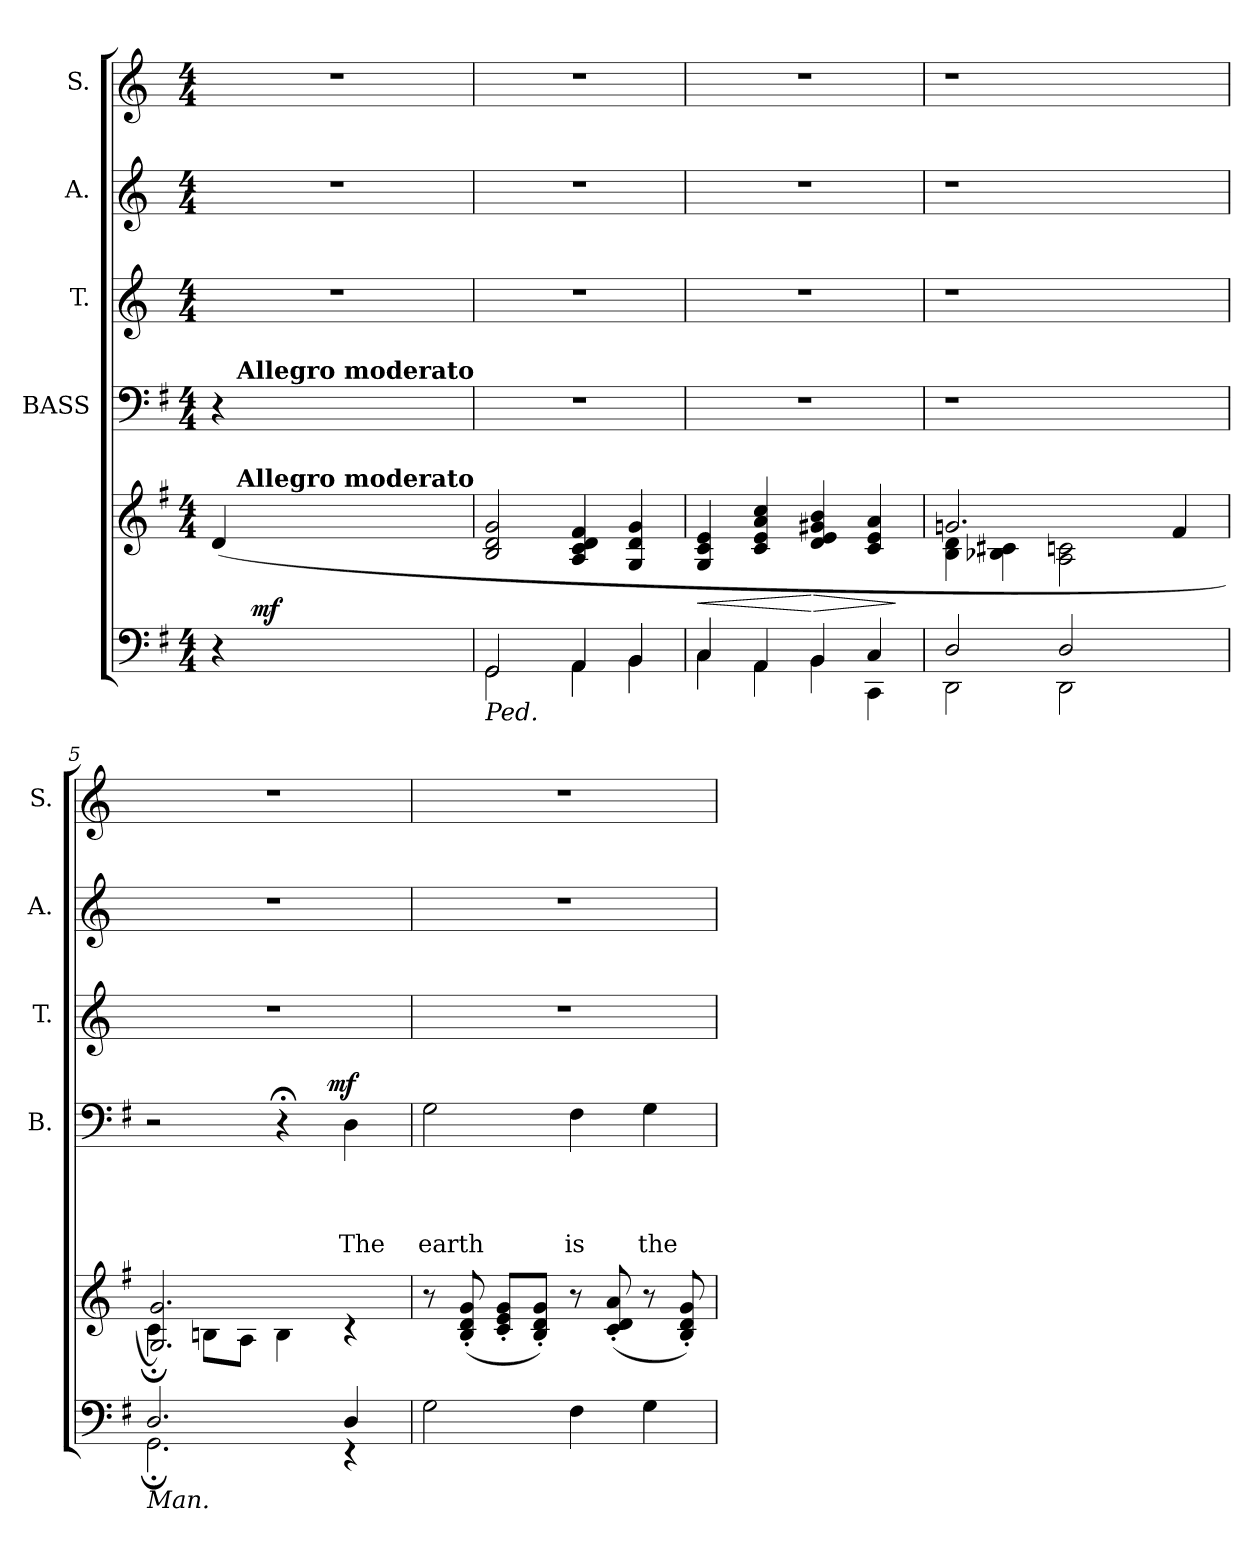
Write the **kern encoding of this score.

**kern	**dynam	**kern	**dynam	**kern	**text	**text	**text	**text	**dynam	**kern	**kern	**kern
*part6	*part6	*part5	*part5	*part4	*part4	*part4	*part4	*part4	*part4	*part3	*part2	*part1
*staff6	*staff6	*staff5	*staff5	*staff4	*staff4	*staff4	*staff4	*staff4	*staff4	*staff3	*staff2	*staff1
*	*	*	*	*I"BASS	*	*	*	*	*	*I"T.	*I"A.	*I"S.
*	*	*	*	*I'B.	*	*	*	*	*	*I'T.	*I'A.	*I'S.
*clefF4	*	*clefG2	*	*clefF4	*	*	*	*	*	*clefG2	*clefG2	*clefG2
*k[f#]	*	*k[f#]	*	*k[f#]	*	*	*	*	*	*k[]	*k[]	*k[]
*G:	*	*G:	*	*G:	*	*	*	*	*	*C:	*C:	*C:
*M4/4	*	*M4/4	*	*M4/4	*	*	*	*	*	*M4/4	*M4/4	*M4/4
=1	=1	=1	=1	=1	=1	=1	=1	=1	=1	=1	=1	=1
*^	*	*^	*	*^	*	*	*	*	*	*	*	*
4r	16.ryy	.	(4d/	16ryy	.	4r	16ryy	.	.	.	.	.	1r	1r	1r
!	!	!	!	!	!	!	!LO:TX:a:B:t=Allegro moderato	!	!	!	!	!	!	!	!
!	!	!	!	!LO:TX:a:B:t=Allegro moderato	!	!	!	!	!	!	!	!	!	!	!
.	.	.	.	2...ryy	.	.	2...ryy	.	.	.	.	.	.	.	.
!	!	!LO:DY:a	!	!	!	!	!	!	!	!	!	!	!	!	!
.	2ryy	mf	.	.	.	.	.	.	.	.	.	.	.	.	.
2.ryy	.	.	2.ryy	.	.	2.ryy	.	.	.	.	.	.	.	.	.
.	4ryy	.	.	.	.	.	.	.	.	.	.	.	.	.	.
.	8ryy	.	.	.	.	.	.	.	.	.	.	.	.	.	.
.	32ryy	.	.	.	.	.	.	.	.	.	.	.	.	.	.
=2	=2	=2	=2	=2	=2	=2	=2	=2	=2	=2	=2	=2	=2	=2	=2
!LO:TX:b:i:t=Ped.	!	!	!	!	!	!	!	!	!	!	!	!	!	!	!
*	*	*	*v	*v	*	*	*	*	*	*	*	*	*	*	*
*	*	*	*	*	*v	*v	*	*	*	*	*	*	*	*
2GG/	2GG\	.	2B/ 2d/ 2g/	.	1r	.	.	.	.	.	1r	1r	1r
4AA/	4AA\	.	4A/ 4c/ 4d/ 4f#/	.	.	.	.	.	.	.	.	.	.
4BB/	4BB\	.	4G/ 4d/ 4g/	.	.	.	.	.	.	.	.	.	.
=3	=3	=3	=3	=3	=3	=3	=3	=3	=3	=3	=3	=3	=3
!	!	!	!	!LO:HP:b	!	!	!	!	!	!	!	!	!
4C/	4C\	.	4G/ 4c/ 4e/	<	1r	.	.	.	.	.	1r	1r	1r
4AA/	4AA\	.	4c/ 4e/ 4a/ 4cc/	.	.	.	.	.	.	.	.	.	.
!	!	!	!	!LO:HP:n=1:b	!	!	!	!	!	!	!	!	!
4BB/	4BB\	.	4d/ 4e/ 4g#X/ 4b/	[ >	.	.	.	.	.	.	.	.	.
4C/	4CC\	.	4c/ 4e/ 4a/	.	.	.	.	.	.	.	.	.	.
*v	*v	*	*	*	*	*	*	*	*	*	*	*	*
.	.	.	]	.	.	.	.	.	.	.	.	.
=4	=4	=4	=4	=4	=4	=4	=4	=4	=4	=4	=4	=4
*^	*	*^	*	*	*	*	*	*	*	*	*	*
!	!	!	!	!	!	!LO:N:vis=1	!	!	!	!	!	!	!	!
2D/	2DD\	.	2.gn/	4B\ 4d\	.	1r	.	.	.	.	.	1r	1r	1r
.	.	.	.	4B-X\ 4c#X\	.	.	.	.	.	.	.	.	.	.
2D/	2DD\	.	.	2A\ 2cn\	.	.	.	.	.	.	.	.	.	.
.	.	.	4ryy	.	.	.	.	.	.	.	.	.	.	.
4ryy	4ryy	.	4f#/	4ryy	.	4ryy	.	.	.	.	.	4ryy	4ryy	4ryy
=5	=5	=5	=5	=5	=5	=5	=5	=5	=5	=5	=5	=5	=5	=5
*	*	*	*	*^	*	*^	*	*	*	*	*	*	*	*
!LO:TX:b:i:t=Man.	!	!	!	!	!	!	!	!	!	!	!	!	!	!	!	!
2.GG\	2.D;</	.	2ryy	4c;\	2.G/ 2.g/)	.	2r	2ryy	.	.	.	.	.	1r	1r	1r
.	.	.	.	8Bn\L	.	.	.	.	.	.	.	.	.	.	.	.
.	.	.	.	8A\J	.	.	.	.	.	.	.	.	.	.	.	.
.	.	.	8..ryy	4B\	.	.	4r;<	8..ryy	.	.	.	.	.	.	.	.
!	!	!	!	!	!	!	!	!	!	!	!	!	!LO:DY:a	!	!	!
.	.	.	4ryy	.	.	.	.	4ryy	.	.	.	.	mf	.	.	.
!	!	!	!	!	!	!	!	!	!	!	!	!LO:LY:b	!	!	!	!
4rEE	4D/	.	.	4rc	4ryy	.	4D\	.	.	.	.	The	.	.	.	.
.	.	.	32ryy	.	.	.	.	32ryy	.	.	.	.	.	.	.	.
*v	*v	*	*	*	*	*	*	*	*	*	*	*	*	*	*	*
*	*	*v	*v	*v	*	*	*	*	*	*	*	*	*	*	*
=6	=6	=6	=6	=6	=6	=6	=6	=6	=6	=6	=6	=6	=6
!	!	!	!	!	!	!	!	!	!LO:LY:b	!	!	!	!
*	*	*	*	*v	*v	*	*	*	*	*	*	*	*
2G\	.	8r	.	2G\	.	.	.	earth	.	1r	1r	1r
.	.	(<8B/'< 8d/'< 8g/'<	.	.	.	.	.	.	.	.	.	.
.	.	8c/'< 8e/'< 8g/'<L	.	.	.	.	.	.	.	.	.	.
.	.	8B/'< 8d/'< 8g/'<J)	.	.	.	.	.	.	.	.	.	.
!	!	!	!	!	!	!	!	!LO:LY:b	!	!	!	!
4F#\	.	8r	.	4F#\	.	.	.	is	.	.	.	.
.	.	(<8c/'< 8d/'< 8a/'<	.	.	.	.	.	.	.	.	.	.
!	!	!	!	!	!	!	!	!LO:LY:b	!	!	!	!
4G\	.	8r	.	4G\	.	.	.	the	.	.	.	.
.	.	8B/'< 8d/'< 8g/'<)	.	.	.	.	.	.	.	.	.	.
=	=	=	=	=	=	=	=	=	=	=	=	=
*-	*-	*-	*-	*-	*-	*-	*-	*-	*-	*-	*-	*-
